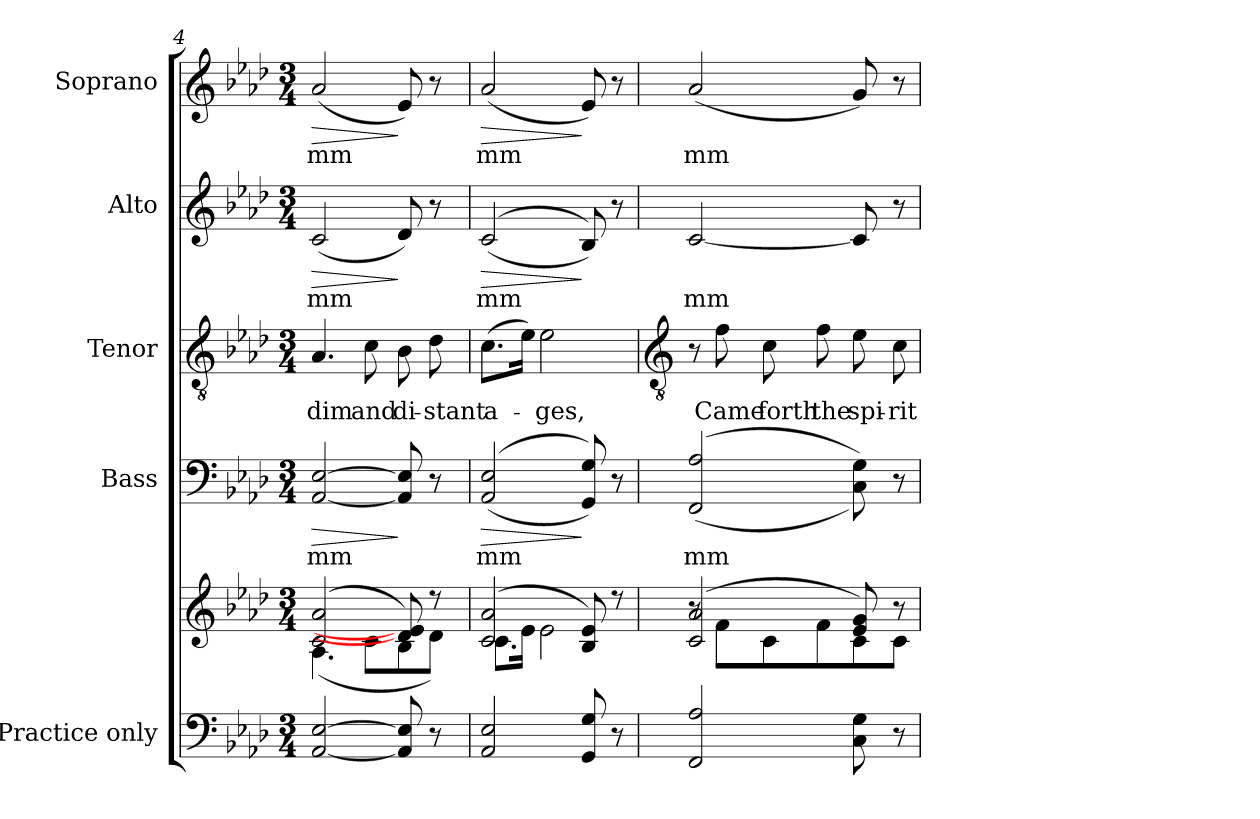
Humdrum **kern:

**kern	**kern	**kern	**text	**dynam	**kern	**text	**kern	**text	**dynam	**kern	**text	**dynam
*part5	*part5	*part4	*part4	*part4	*part3	*part3	*part2	*part2	*part2	*part1	*part1	*part1
*staff6	*staff5	*staff4	*staff4	*staff4	*staff3	*staff3	*staff2	*staff2	*staff2	*staff1	*staff1	*staff1
*I"Practice only	*	*I"Bass	*	*	*I"Tenor	*	*I"Alto	*	*	*I"Soprano	*	*
*	*	*I'B	*	*	*I'T	*	*I'A	*	*	*I'S	*	*
*clefF4	*clefG2	*clefF4	*	*	*clefGv2	*	*clefG2	*	*	*clefG2	*	*
*k[b-e-a-d-]	*k[b-e-a-d-]	*k[b-e-a-d-]	*	*	*k[b-e-a-d-]	*	*k[b-e-a-d-]	*	*	*k[b-e-a-d-]	*	*
*A-:	*A-:	*A-:	*	*	*A-:	*	*A-:	*	*	*A-:	*	*
*M3/4	*M3/4	*M3/4	*	*	*M3/4	*	*M3/4	*	*	*M3/4	*	*
=4	=4	=4	=4	=4	=4	=4	=4	=4	=4	=4	=4	=4
*	*^	*	*	*	*	*	*	*	*	*	*	*
!	!	!	!	!LO:LY:b	!LO:HP:b	!	!LO:LY:b	!	!LO:LY:b	!LO:HP:b	!	!LO:LY:b	!LO:HP:b
[2AA- [2E-	(>2c/ 2a-/	(<4.A-\	[2AA- [2E-	mm	>	4.A-	dim	(<2c	mm	>	(<2a-	mm	>
!	!	!	!	!	!	!	!LO:LY:b	!	!	!	!	!	!
.	.	8c\L	.	.	.	8c	and	.	.	.	.	.	.
!	!	!	!	!	!	!	!LO:LY:b	!	!	!	!	!	!
8AA-] 8E-]	8d-/] 8e-/])	8B-\	8AA-] 8E-]	.	]	8B-	di-	8d-)	.	]	8e-)	.	]
!	!	!	!	!	!	!	!LO:LY:b	!	!	!	!	!	!
8r	8r	8d-\J)	8r	.	.	8d-	-stant	8r	.	.	8r	.	.
=5	=5	=5	=5	=5	=5	=5	=5	=5	=5	=5	=5	=5	=5
!	!	!	!	!LO:LY:b	!LO:HP:b	!	!LO:LY:b	!	!LO:LY:b	!LO:HP:b	!	!LO:LY:b	!LO:HP:b
2AA- 2E-	(>2c/ 2a-/	8.c\L	(<(<2AA- 2E-	mm	>	(>8.cL	a-	(<(<2c	mm	>	(<2a-	mm	>
.	.	16e-\J	.	.	.	16e-J)	.	.	.	.	.	.	.
!	!	!	!	!	!	!	!LO:LY:b	!	!	!	!	!	!
.	.	2e-\	.	.	.	2e-	ges,	.	.	.	.	.	.
8GG 8G	8B-/ 8e-/)	.	8GG 8G))	.	]	.	.	8B-))	.	]	8e-)	.	]
8r	8r	.	8r	.	.	.	.	8r	.	.	8r	.	.
*	*v	*v	*	*	*	*	*	*	*	*	*	*	*
!!LO:LB:g=z
=6	=6	=6	=6	=6	=6	=6	=6	=6	=6	=6	=6	=6
*	*	*	*	*	*clefGv2	*	*	*	*	*	*	*
*	*^	*	*	*	*	*	*	*	*	*	*	*
*	*	*^	*	*	*	*	*	*	*	*	*	*	*
!	!	!	!LO:N:vis=1	!	!LO:LY:b	!	!	!	!	!LO:LY:b	!	!	!LO:LY:b	!
2FF 2A-	(>2c/ 2a-/	8r	2.ryy	(<(<2FF 2A-	mm	.	8r	.	[2c	mm	.	(<2a-	mm	.
!	!	!	!	!	!	!	!	!LO:LY:b	!	!	!	!	!	!
.	.	8f\L	.	.	.	.	8f	Came	.	.	.	.	.	.
!	!	!	!	!	!	!	!	!LO:LY:b	!	!	!	!	!	!
.	.	8c\	.	.	.	.	8c	forth	.	.	.	.	.	.
!	!	!	!	!	!	!	!	!LO:LY:b	!	!	!	!	!	!
.	.	8f\	.	.	.	.	8f	the	.	.	.	.	.	.
!	!	!	!	!	!	!	!	!LO:LY:b	!	!	!	!	!	!
8C 8G	8e-/ 8g/)	8c\	.	8C 8G))	.	.	8e-	spi-	8c]	.	.	8g)	.	.
!	!	!	!	!	!	!	!	!LO:LY:b	!	!	!	!	!	!
8r	8r	8c\J	.	8r	.	.	8c	-rit	8r	.	.	8r	.	.
*	*v	*v	*v	*	*	*	*	*	*	*	*	*	*	*
=	=	=	=	=	=	=	=	=	=	=	=	=
*-	*-	*-	*-	*-	*-	*-	*-	*-	*-	*-	*-	*-
